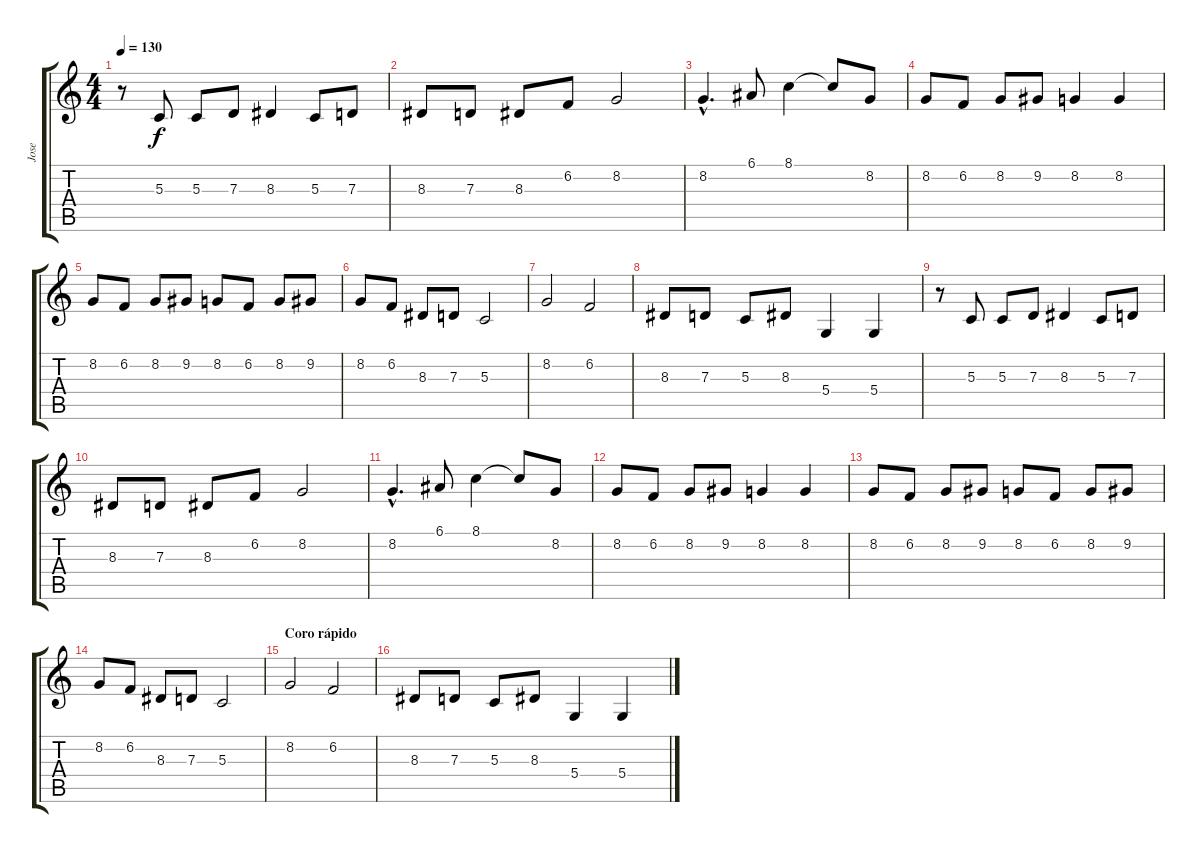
\track ("Jose" "Jose") {instrument lead1square}
\staff {score tabs}
\tuning (E4 B3 G3 D3 A2 E2) {hide}
\ts (4 4)
\tempo 130
\clef g2
\ks c
r.8{dy f} 5.3.8 5.3.8 7.3.8 8.3.4 5.3.8 7.3.8 |
8.3.8 7.3.8 8.3.8 6.2.8 8.2.2 |
8.2{hac}.4{d} 6.1.8 8.1.4 8.1{t}.8 8.2.8 |
8.2.8 6.2.8 8.2.8 9.2.8 8.2.4 8.2.4 |
8.2.8 6.2.8 8.2.8 9.2.8 8.2.8 6.2.8 8.2.8 9.2.8 |
8.2.8 6.2.8 8.3.8 7.3.8 5.3.2 |
8.2.2 6.2.2 |
8.3.8 7.3.8 5.3.8 8.3.8 5.4.4 5.4.4 |
r.8 5.3.8 5.3.8 7.3.8 8.3.4 5.3.8 7.3.8 |
8.3.8 7.3.8 8.3.8 6.2.8 8.2.2 |
8.2{hac}.4{d} 6.1.8 8.1.4 8.1{t}.8 8.2.8 |
8.2.8 6.2.8 8.2.8 9.2.8 8.2.4 8.2.4 |
8.2.8 6.2.8 8.2.8 9.2.8 8.2.8 6.2.8 8.2.8 9.2.8 |
8.2.8 6.2.8 8.3.8 7.3.8 5.3.2 |
\section ("" "Coro rápido")
8.2.2 6.2.2 |
8.3.8 7.3.8 5.3.8 8.3.8 5.4.4 5.4.4
